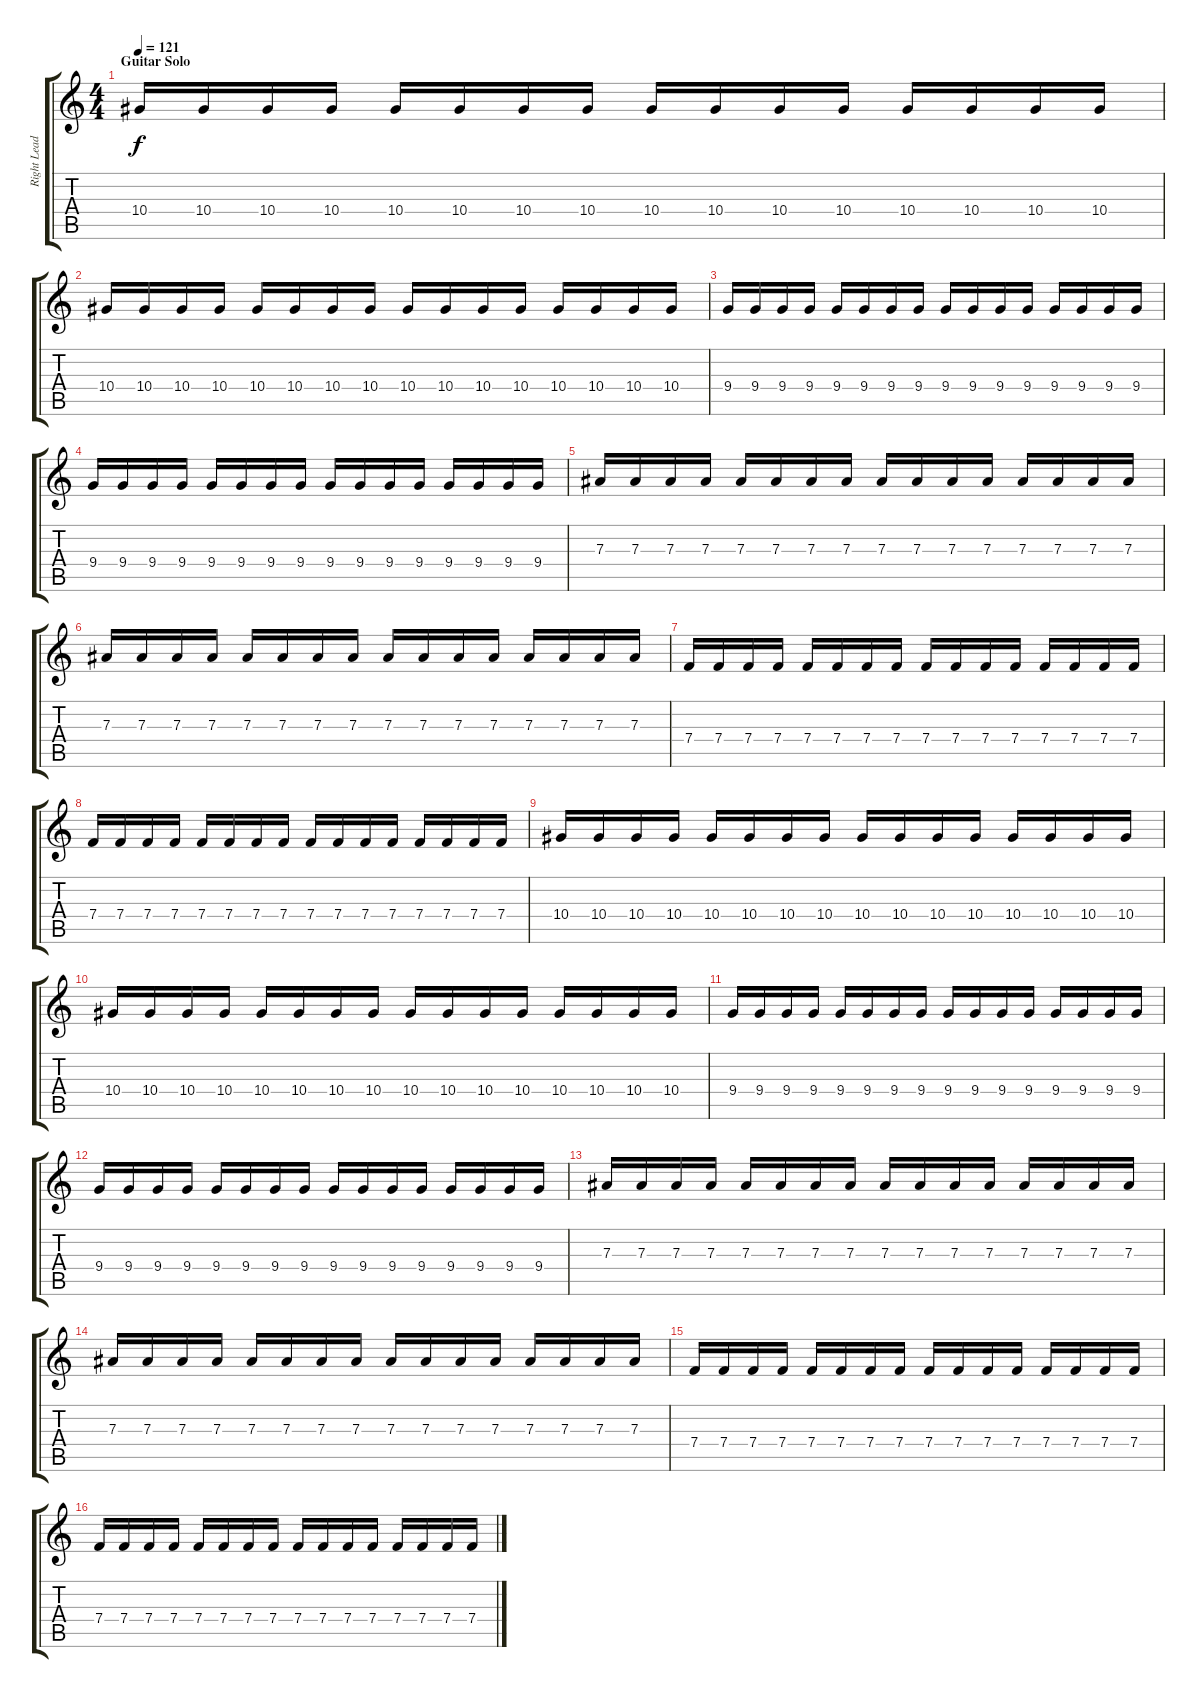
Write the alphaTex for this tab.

\track ("Right Lead" "Right Lead") {instrument distortionguitar}
\staff {score tabs}
\tuning (C4 G3 Eb3 Bb2 F2 C2) {hide}
\ts (4 4)
\section ("" "Guitar Solo")
\tempo 121
\clef g2
\ks c
10.4.16{dy f} 10.4.16 10.4.16 10.4.16 10.4.16 10.4.16 10.4.16 10.4.16 10.4.16 10.4.16 10.4.16 10.4.16 10.4.16 10.4.16 10.4.16 10.4.16 |
10.4.16 10.4.16 10.4.16 10.4.16 10.4.16 10.4.16 10.4.16 10.4.16 10.4.16 10.4.16 10.4.16 10.4.16 10.4.16 10.4.16 10.4.16 10.4.16 |
9.4.16 9.4.16 9.4.16 9.4.16 9.4.16 9.4.16 9.4.16 9.4.16 9.4.16 9.4.16 9.4.16 9.4.16 9.4.16 9.4.16 9.4.16 9.4.16 |
9.4.16 9.4.16 9.4.16 9.4.16 9.4.16 9.4.16 9.4.16 9.4.16 9.4.16 9.4.16 9.4.16 9.4.16 9.4.16 9.4.16 9.4.16 9.4.16 |
7.3.16 7.3.16 7.3.16 7.3.16 7.3.16 7.3.16 7.3.16 7.3.16 7.3.16 7.3.16 7.3.16 7.3.16 7.3.16 7.3.16 7.3.16 7.3.16 |
7.3.16 7.3.16 7.3.16 7.3.16 7.3.16 7.3.16 7.3.16 7.3.16 7.3.16 7.3.16 7.3.16 7.3.16 7.3.16 7.3.16 7.3.16 7.3.16 |
7.4.16 7.4.16 7.4.16 7.4.16 7.4.16 7.4.16 7.4.16 7.4.16 7.4.16 7.4.16 7.4.16 7.4.16 7.4.16 7.4.16 7.4.16 7.4.16 |
7.4.16 7.4.16 7.4.16 7.4.16 7.4.16 7.4.16 7.4.16 7.4.16 7.4.16 7.4.16 7.4.16 7.4.16 7.4.16 7.4.16 7.4.16 7.4.16 |
10.4.16 10.4.16 10.4.16 10.4.16 10.4.16 10.4.16 10.4.16 10.4.16 10.4.16 10.4.16 10.4.16 10.4.16 10.4.16 10.4.16 10.4.16 10.4.16 |
10.4.16 10.4.16 10.4.16 10.4.16 10.4.16 10.4.16 10.4.16 10.4.16 10.4.16 10.4.16 10.4.16 10.4.16 10.4.16 10.4.16 10.4.16 10.4.16 |
9.4.16 9.4.16 9.4.16 9.4.16 9.4.16 9.4.16 9.4.16 9.4.16 9.4.16 9.4.16 9.4.16 9.4.16 9.4.16 9.4.16 9.4.16 9.4.16 |
9.4.16 9.4.16 9.4.16 9.4.16 9.4.16 9.4.16 9.4.16 9.4.16 9.4.16 9.4.16 9.4.16 9.4.16 9.4.16 9.4.16 9.4.16 9.4.16 |
7.3.16 7.3.16 7.3.16 7.3.16 7.3.16 7.3.16 7.3.16 7.3.16 7.3.16 7.3.16 7.3.16 7.3.16 7.3.16 7.3.16 7.3.16 7.3.16 |
7.3.16 7.3.16 7.3.16 7.3.16 7.3.16 7.3.16 7.3.16 7.3.16 7.3.16 7.3.16 7.3.16 7.3.16 7.3.16 7.3.16 7.3.16 7.3.16 |
7.4.16 7.4.16 7.4.16 7.4.16 7.4.16 7.4.16 7.4.16 7.4.16 7.4.16 7.4.16 7.4.16 7.4.16 7.4.16 7.4.16 7.4.16 7.4.16 |
7.4.16 7.4.16 7.4.16 7.4.16 7.4.16 7.4.16 7.4.16 7.4.16 7.4.16 7.4.16 7.4.16 7.4.16 7.4.16 7.4.16 7.4.16 7.4.16
